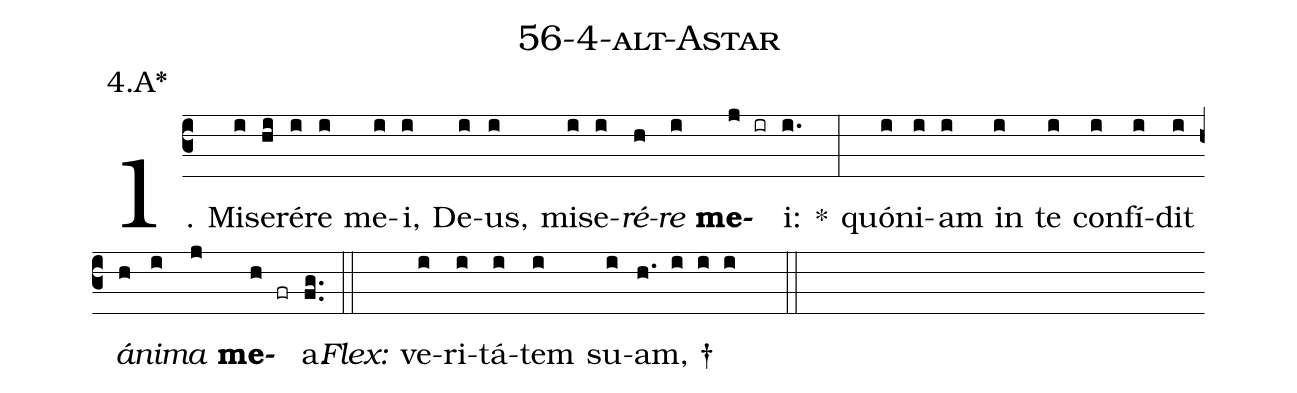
name: 56-4-alt-Astar;
annotation: 4.A*;
%%
(c3)1. Mi(i)se(hi)ré(i)re(i) me(i)i,(i) De(i)us,(i) mi(i)se(i)<i>ré</i>(h)<i>re</i>(i) <b>me</b>(j ir)i:(i.) *(:) quón(i)i(i)am(i) in(i) te(i) con(i)fí(i)dit(i) <i>á</i>(h)<i>ni</i>(i)<i>ma</i>(j) <b>me</b>(h fr)a.(fg..) (::)
<i>Flex:</i>()  ve(i)ri(i)tá(i)tem(i) su(i)am, †(h. i i i  ::)
